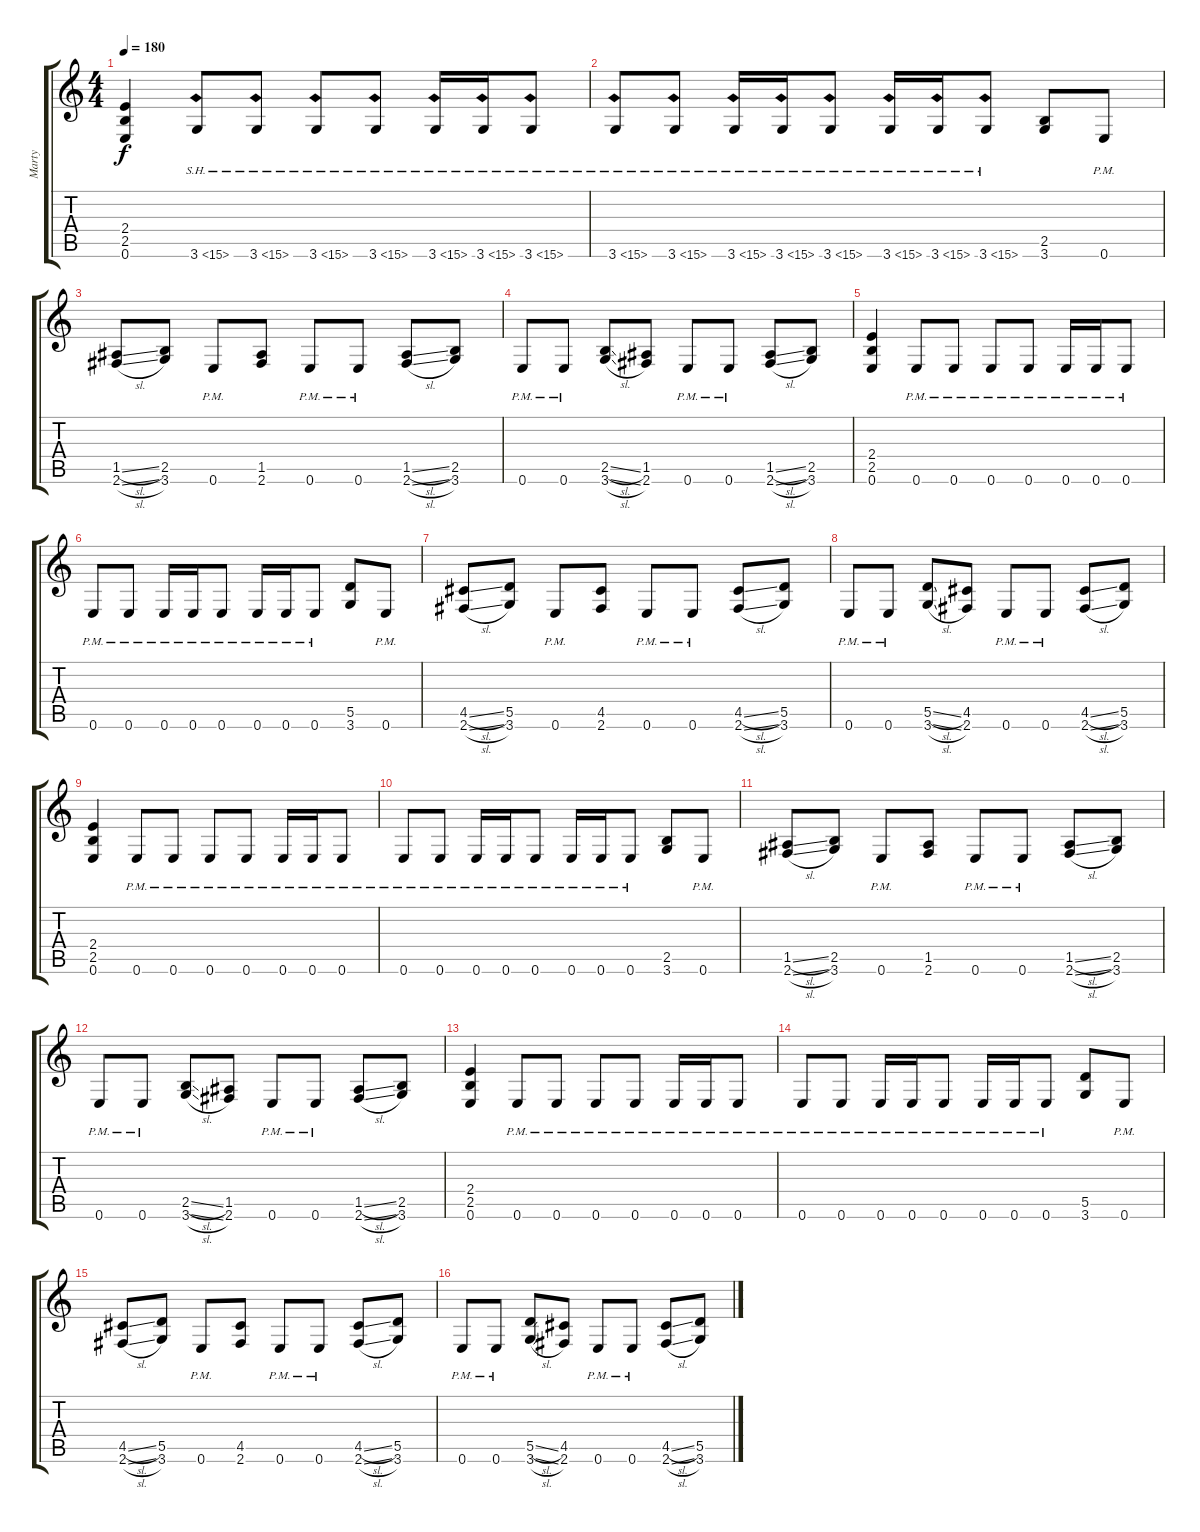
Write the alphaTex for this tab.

\track ("Marty" "Marty") {mute instrument distortionguitar}
\staff {score tabs}
\tuning (E4 B3 G3 D3 A2 E2) {hide}
\ts (4 4)
\tempo 180
\clef g2
\ks c
(2.4 2.5 0.6).4{dy f} 3.6{sh 12}.8 3.6{sh 12}.8 3.6{sh 12}.8 3.6{sh 12}.8 3.6{sh 12}.16 3.6{sh 12}.16 3.6{sh 12}.8 |
3.6{sh 12}.8 3.6{sh 12}.8 3.6{sh 12}.16 3.6{sh 12}.16 3.6{sh 12}.8 3.6{sh 12}.16 3.6{sh 12}.16 3.6{sh 12}.8 (2.5 3.6).8 0.6{pm}.8 |
(1.5{sl} 2.6{sl}).8 (2.5 3.6).8 0.6{pm}.8 (1.5 2.6).8 0.6{pm}.8 0.6{pm}.8 (1.5{sl} 2.6{sl}).8 (2.5 3.6).8 |
0.6{pm}.8 0.6{pm}.8 (2.5{sl} 3.6{sl}).8 (1.5 2.6).8 0.6{pm}.8 0.6{pm}.8 (1.5{sl} 2.6{sl}).8 (2.5 3.6).8 |
(2.4 2.5 0.6).4 0.6{pm}.8 0.6{pm}.8 0.6{pm}.8 0.6{pm}.8 0.6{pm}.16 0.6{pm}.16 0.6{pm}.8 |
0.6{pm}.8 0.6{pm}.8 0.6{pm}.16 0.6{pm}.16 0.6{pm}.8 0.6{pm}.16 0.6{pm}.16 0.6{pm}.8 (5.5 3.6).8 0.6{pm}.8 |
(4.5{sl} 2.6{sl}).8 (5.5 3.6).8 0.6{pm}.8 (4.5 2.6).8 0.6{pm}.8 0.6{pm}.8 (4.5{sl} 2.6{sl}).8 (5.5 3.6).8 |
0.6{pm}.8 0.6{pm}.8 (5.5{sl} 3.6{sl}).8 (4.5 2.6).8 0.6{pm}.8 0.6{pm}.8 (4.5{sl} 2.6{sl}).8 (5.5 3.6).8 |
(2.4 2.5 0.6).4 0.6{pm}.8 0.6{pm}.8 0.6{pm}.8 0.6{pm}.8 0.6{pm}.16 0.6{pm}.16 0.6{pm}.8 |
0.6{pm}.8 0.6{pm}.8 0.6{pm}.16 0.6{pm}.16 0.6{pm}.8 0.6{pm}.16 0.6{pm}.16 0.6{pm}.8 (2.5 3.6).8 0.6{pm}.8 |
(1.5{sl} 2.6{sl}).8 (2.5 3.6).8 0.6{pm}.8 (1.5 2.6).8 0.6{pm}.8 0.6{pm}.8 (1.5{sl} 2.6{sl}).8 (2.5 3.6).8 |
0.6{pm}.8 0.6{pm}.8 (2.5{sl} 3.6{sl}).8 (1.5 2.6).8 0.6{pm}.8 0.6{pm}.8 (1.5{sl} 2.6{sl}).8 (2.5 3.6).8 |
(2.4 2.5 0.6).4 0.6{pm}.8 0.6{pm}.8 0.6{pm}.8 0.6{pm}.8 0.6{pm}.16 0.6{pm}.16 0.6{pm}.8 |
0.6{pm}.8 0.6{pm}.8 0.6{pm}.16 0.6{pm}.16 0.6{pm}.8 0.6{pm}.16 0.6{pm}.16 0.6{pm}.8 (5.5 3.6).8 0.6{pm}.8 |
(4.5{sl} 2.6{sl}).8 (5.5 3.6).8 0.6{pm}.8 (4.5 2.6).8 0.6{pm}.8 0.6{pm}.8 (4.5{sl} 2.6{sl}).8 (5.5 3.6).8 |
0.6{pm}.8 0.6{pm}.8 (5.5{sl} 3.6{sl}).8 (4.5 2.6).8 0.6{pm}.8 0.6{pm}.8 (4.5{sl} 2.6{sl}).8 (5.5 3.6).8
